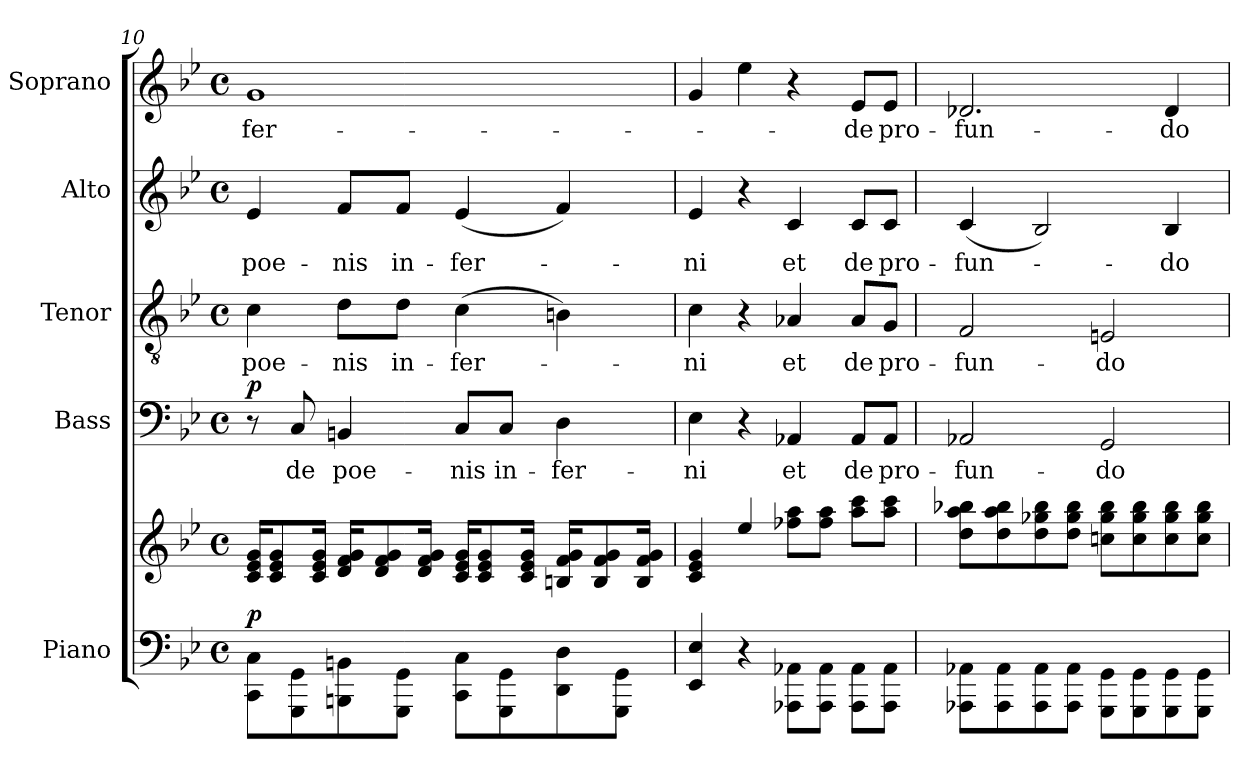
**kern	**kern	**dynam	**kern	**text	**dynam	**kern	**text	**kern	**text	**kern	**text
*part5	*part5	*part5	*part4	*part4	*part4	*part3	*part3	*part2	*part2	*part1	*part1
*staff6	*staff5	*staff5/6	*staff4	*staff4	*staff4	*staff3	*staff3	*staff2	*staff2	*staff1	*staff1
*I"Piano	*	*	*I"Bass	*	*	*I"Tenor	*	*I"Alto	*	*I"Soprano	*
*I'Pno.	*	*	*I'B.	*	*	*I'T.	*	*I'A.	*	*I'S.	*
*clefF4	*clefG2	*	*clefF4	*	*	*clefGv2	*	*clefG2	*	*clefG2	*
*k[b-e-]	*k[b-e-]	*	*k[b-e-]	*	*	*k[b-e-]	*	*k[b-e-]	*	*k[b-e-]	*
*B-:	*B-:	*	*B-:	*	*	*B-:	*	*B-:	*	*B-:	*
*M4/4	*M4/4	*	*M4/4	*	*	*M4/4	*	*M4/4	*	*M4/4	*
*met(c)	*met(c)	*	*met(c)	*	*	*met(c)	*	*met(c)	*	*met(c)	*
=10	=10	=10	=10	=10	=10	=10	=10	=10	=10	=10	=10
!	!	!LO:DY:a=2	!	!	!LO:DY:a	!	!LO:LY:b	!	!LO:LY:b	!	!LO:LY:b
8CC\ 8C\L	16c/ 16e-/ 16g/KL	p	8r	.	p	4c\	poe-	4e-/	poe-	1g	-fer-
.	8c/ 8e-/ 8g/	.	.	.	.	.	.	.	.	.	.
!	!	!	!	!LO:LY:b	!	!	!	!	!	!	!
8GGG\ 8GG\	.	.	8C/	de	.	.	.	.	.	.	.
.	16c/ 16e-/ 16g/Jk	.	.	.	.	.	.	.	.	.	.
!	!	!	!	!LO:LY:b	!	!	!LO:LY:b	!	!LO:LY:b	!	!
8BBBn\ 8BBn\	16d/ 16f/ 16g/KL	.	4BBn/	poe-	.	8d\L	-nis	8f/L	-nis	.	.
.	8d/ 8f/ 8g/	.	.	.	.	.	.	.	.	.	.
!	!	!	!	!	!	!	!LO:LY:b	!	!LO:LY:b	!	!
8GGG\ 8GG\J	.	.	.	.	.	8d\J	in-	8f/J	in-	.	.
.	16d/ 16f/ 16g/Jk	.	.	.	.	.	.	.	.	.	.
!	!	!	!	!LO:LY:b	!	!	!LO:LY:b	!	!LO:LY:b	!	!
8CC\ 8C\L	16c/ 16e-/ 16g/KL	.	8C/L	-nis	.	(>4c\	-fer-	(<4e-/	-fer-	.	.
.	8c/ 8e-/ 8g/	.	.	.	.	.	.	.	.	.	.
!	!	!	!	!LO:LY:b	!	!	!	!	!	!	!
8GGG\ 8GG\	.	.	8C/J	in-	.	.	.	.	.	.	.
.	16c/ 16e-/ 16g/Jk	.	.	.	.	.	.	.	.	.	.
!	!	!	!	!LO:LY:b	!	!	!	!	!	!	!
8DD\ 8D\	16Bn/ 16f/ 16g/KL	.	4D\	-fer-	.	4Bn\)	.	4f/)	.	.	.
.	8B/ 8f/ 8g/	.	.	.	.	.	.	.	.	.	.
8GGG\ 8GG\J	.	.	.	.	.	.	.	.	.	.	.
.	16B/ 16f/ 16g/Jk	.	.	.	.	.	.	.	.	.	.
=11	=11	=11	=11	=11	=11	=11	=11	=11	=11	=11	=11
!	!	!	!	!LO:LY:b	!	!	!LO:LY:b	!	!LO:LY:b	!	!
4EE-/ 4E-/	4c/ 4e-/ 4g/	.	4E-\	ni	.	4c\	ni	4e-/	ni	4g/	.
4r	4ee-/	.	4r	.	.	4r	.	4r	.	4ee-\	.
!	!	!	!	!LO:LY:b	!	!	!LO:LY:b	!	!LO:LY:b	!	!
8AAA-X\ 8AA-X\L	8ff-X\ 8aa\L	.	4AA-X/	-et	.	4A-X/	-et	4c/	-et	4r	.
8AAA-\ 8AA-\J	8ff-\ 8aa\J	.	.	.	.	.	.	.	.	.	.
!	!	!	!	!LO:LY:b	!	!	!LO:LY:b	!	!LO:LY:b	!	!LO:LY:b
8AAA-\ 8AA-\L	8aa\ 8ccc\L	.	8AA-/L	de	.	8A-/L	de	8c/L	de	8e-/L	-de
!	!	!	!	!LO:LY:b	!	!	!LO:LY:b	!	!LO:LY:b	!	!LO:LY:b
8AAA-\ 8AA-\J	8aa\ 8ccc\J	.	8AA-/J	pro-	.	8G/J	pro-	8c/J	pro-	8e-/J	pro-
=12	=12	=12	=12	=12	=12	=12	=12	=12	=12	=12	=12
!	!	!	!	!LO:LY:b	!	!	!LO:LY:b	!	!LO:LY:b	!	!LO:LY:b
8AAA-X\ 8AA-X\L	8dd\ 8aa\ 8bb-X\L	.	2AA-X/	-fun-	.	2F/	-fun-	(<4c/	-fun-	2.d-X/	-fun-
8AAA-\ 8AA-\	8dd\ 8aa\ 8bb-\	.	.	.	.	.	.	.	.	.	.
8AAA-\ 8AA-\	8dd\ 8gg-X\ 8bb-\	.	.	.	.	.	.	2B-/)	.	.	.
8AAA-\ 8AA-\J	8dd\ 8gg-\ 8bb-\J	.	.	.	.	.	.	.	.	.	.
!	!	!	!	!LO:LY:b	!	!	!LO:LY:b	!	!	!	!
8GGG\ 8GG\L	8ccn\ 8gg-\ 8bb-\L	.	2GG/	-do	.	2En/	-do	.	.	.	.
8GGG\ 8GG\	8cc\ 8gg-\ 8bb-\	.	.	.	.	.	.	.	.	.	.
!	!	!	!	!	!	!	!	!	!LO:LY:b	!	!LO:LY:b
8GGG\ 8GG\	8cc\ 8gg-\ 8bb-\	.	.	.	.	.	.	4B-/	-do	4d-/	-do
8GGG\ 8GG\J	8cc\ 8gg-\ 8bb-\J	.	.	.	.	.	.	.	.	.	.
=	=	=	=	=	=	=	=	=	=	=	=
*-	*-	*-	*-	*-	*-	*-	*-	*-	*-	*-	*-
